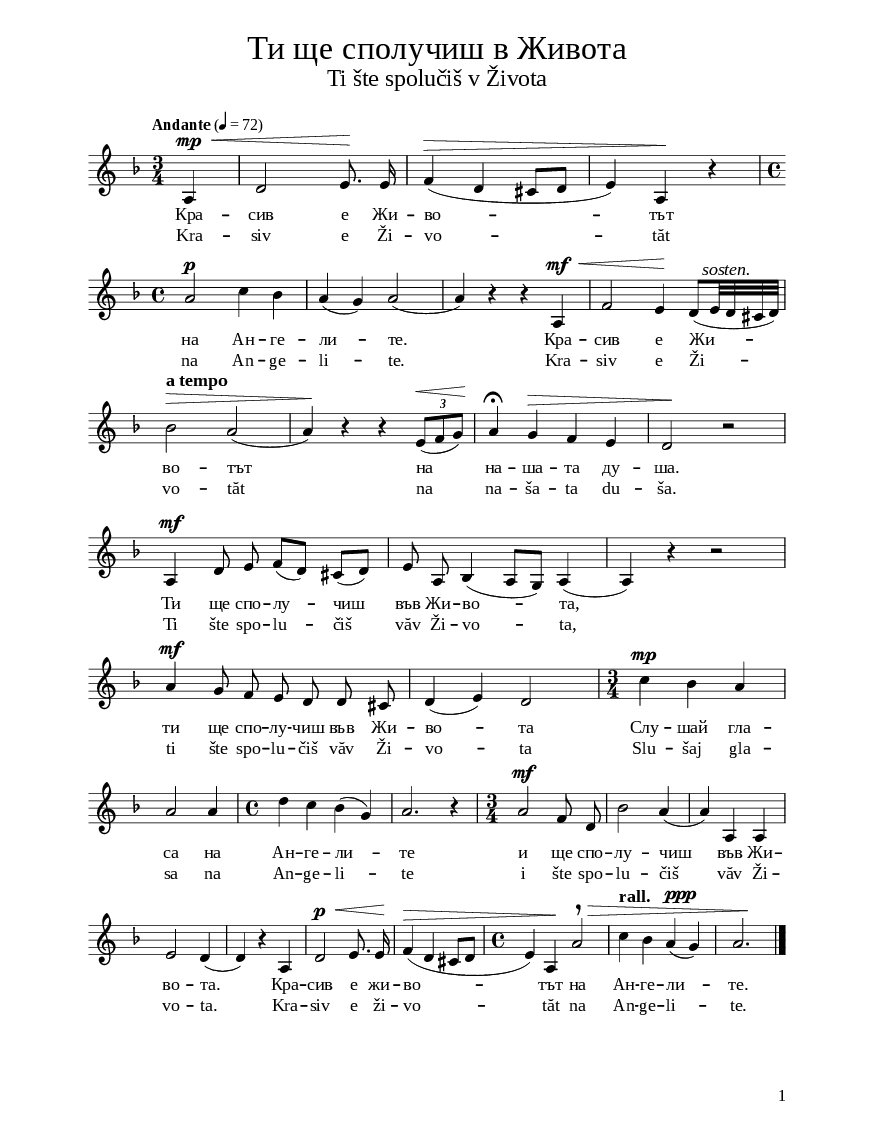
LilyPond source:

\version "2.24.1"

% include paper part and global functions
\include "include/globals.ily"

\bookpart {
  \label #'ref214
  \tocItem \markup "Ти ще сполучиш в Живота – Ti šte spolučiš v Života"
  \include "include/bookpart-paper.ily"
  \score {
    \include "include/score-layout.ily"

    \new Voice \absolute {
      \clef treble
      \key d \minor
      \time 3/4
      \tempoFunc "Andante" 4 "72"
      \autoBeamOff
      \partial 4

      a4^\mp^\< | d'2 e'8. \! e'16 | f'4^\> ( d'4 cis'8[d'8] |  e'4 ) a4 \! r4 | \break

      \time 4/4  a'2^ \p c''4 bes'4 | a'4 ( g'4 ) a'2 ( | a'4 ) r4 r4 a4^\mf ^\< | f'2 e'4 \! d'8 ^\markup { \large \italic "   sosten."} [( e'32 d'32 cis'32 d'32 )] | \break

      \once \override Hairpin.shorten-pair = #'(0 . -3) bes'2^\> ^\markup { \large \bold "a tempo" } a'2 ( | a'4 ) \! r4 r4 \override TupletNumber.text = \markup { \bold "3"} \times 2/3  { e'8^\< [( f'8 g'8 )] } | a'4 \! \fermata
      \once \override Hairpin.to-barline = ##f
      g'4^\> f'4 e'4 |   d'2 \! r2 | \break

      a4^\mf d'8 e'8 f'8 [( d'8 )]  cis'8 [( d'8 )] | e'8 a8 bes4 ( a8 [g8] ) a4 ( | a4 ) r4 r2 | \break

      a'4^\mf g'8 f'8 e'8 d'8 d'8 cis'8 | d'4 ( e'4 ) d'2 | \time 3/4  | c''4^\mp bes'4 a'4 | \break

      a'2 a'4 | \time 4/4  d''4 c''4 bes'4 ( g'4 ) | a'2. r4 | \time 3/4 | a'2^\mf f'8 d'8 | 

      bes'2 a'4 ( | a'4 ) a4 a4 | \break  e'2 d'4 ( | d'4 ) r4 a4 |
      
      d'2^\p^\< e'8. e'16 \! | 


      f'4^\> ( d'4 cis'8 [d'8] | \time 4/4  e'4 ) a4 \! ^\markup { "      " \fontsize #3 \musicglyph "comma"}

      \once \override Hairpin.shorten-pair = #'(1.5 . -4)
      a'2  ^\> | c''4 ^\markup { \large \bold "rall." }  bes'4 a'4^\markup { \dynamic "ppp"} ( g'4 ) | a'2. \! \bar "|."

    }
    \addlyrics {

      Кра -- сив е Жи -- во -- тът на Ан -- ге -- ли -- те.
      Кра -- сив е Жи -- во -- тът на на -- ша -- та ду -- ша.
      Ти ще спо -- лу -- чиш във Жи -- во -- та,
      ти ще спо -- лу -- чиш във Жи -- во -- та
      Слу -- шай гла -- са на Ан -- ге -- ли -- те
      и ще спо -- лу -- чиш във Жи -- во -- та.
      Кра -- сив е жи -- во -- тът на Ан -- ге -- ли -- те.

    }

      \addlyrics {

      Kra -- siv e Ži -- vo -- tăt na An -- ge -- li -- te.
      Kra -- siv e Ži -- vo -- tăt na na -- ša -- ta du -- ša.
      Ti šte spo -- lu -- čiš văv Ži -- vo -- ta,
      ti šte spo -- lu -- čiš văv Ži -- vo -- ta
      Slu -- šaj gla -- sa na An -- ge -- li -- te
      i šte spo -- lu -- čiš văv Ži -- vo -- ta.
      Kra -- siv e ži -- vo -- tăt na An -- ge -- li -- te.

    }

    \header {
      title = \titleFunc "Ти ще сполучиш в Живота" "Ti šte spolučiš v Života"
    }

    \midi{}

  } % score
  \pageBreak
  % include foreign translation(s) of the song
  \version "2.24.0"

\markup \fill-line { \fontsize #deTitleFontSize "Du wirst im Leben glücken" }
\markup \null
\markup \null
\markup \fontsize #deCoupletFontSize {
    \hspace #14
    \override #`(baseline-skip . ,deCoupletBaselineSkip)
    \column {
      \line {   "   " Schön ist das Leben der Engel.  }
      \line {   "   " Schön ist das Leben unserer Seele.  }
      \line {   "   " Du wirst im Leben glücken. }
      \line {   "   " Höre die Stimme der Engel  }
      \line {   "   " und Du wirst im Leben glücken.  }
      \line {   "   " Schön ist das Leben der Engel.  }
    }
}



} % bookpart

% Più mosso
%
